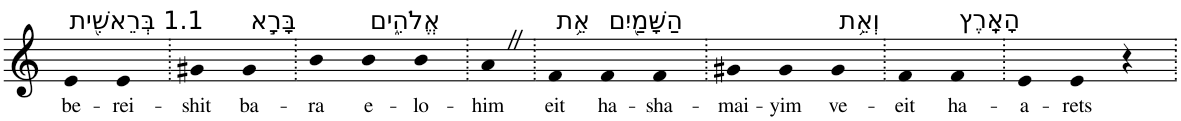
**kern	**text
*part1	*part1
*staff1	*staff1
*I"Piano	*
*I'Pno	*
*clefG2	*
*k[]	*
=1	=1
!LO:TX:a:t=1.1 בְּרֵאשִׁ֖ית	!
!	!LO:LY:b
4e	be-
!	!LO:LY:b
4e	-rei-
=2.	=2.
!	!LO:LY:b
4g#X	-shit
!LO:TX:a:t=בָּרָ֣א	!
!	!LO:LY:b
4g#	ba-
=3.	=3.
!	!LO:LY:b
4b	-ra
!LO:TX:a:t=אֱלֹהִ֑ים	!
!	!LO:LY:b
4b	e-
!	!LO:LY:b
4b	-lo-
=4.	=4.
!	!LO:LY:b
4aZ	-him
=5.	=5.
!LO:TX:a:t=אֵ֥ת	!
!	!LO:LY:b
4f	eit
!LO:TX:a:t=הַשָּׁמַ֖יִם	!
!	!LO:LY:b
4f	ha-
!	!LO:LY:b
4f	-sha-
=6.	=6.
!	!LO:LY:b
4g#X	-mai-
!	!LO:LY:b
4g#	-yim
!LO:TX:a:t=וְאֵ֥ת	!
!	!LO:LY:b
4g#	ve-
=7.	=7.
!	!LO:LY:b
4f	-eit
!LO:TX:a:t=הָאָֽרֶץ	!
!	!LO:LY:b
4f	ha-
=8.	=8.
!	!LO:LY:b
4e	-a-
!	!LO:LY:b
4e	-rets
4r	.
=.	=.
*-	*-
